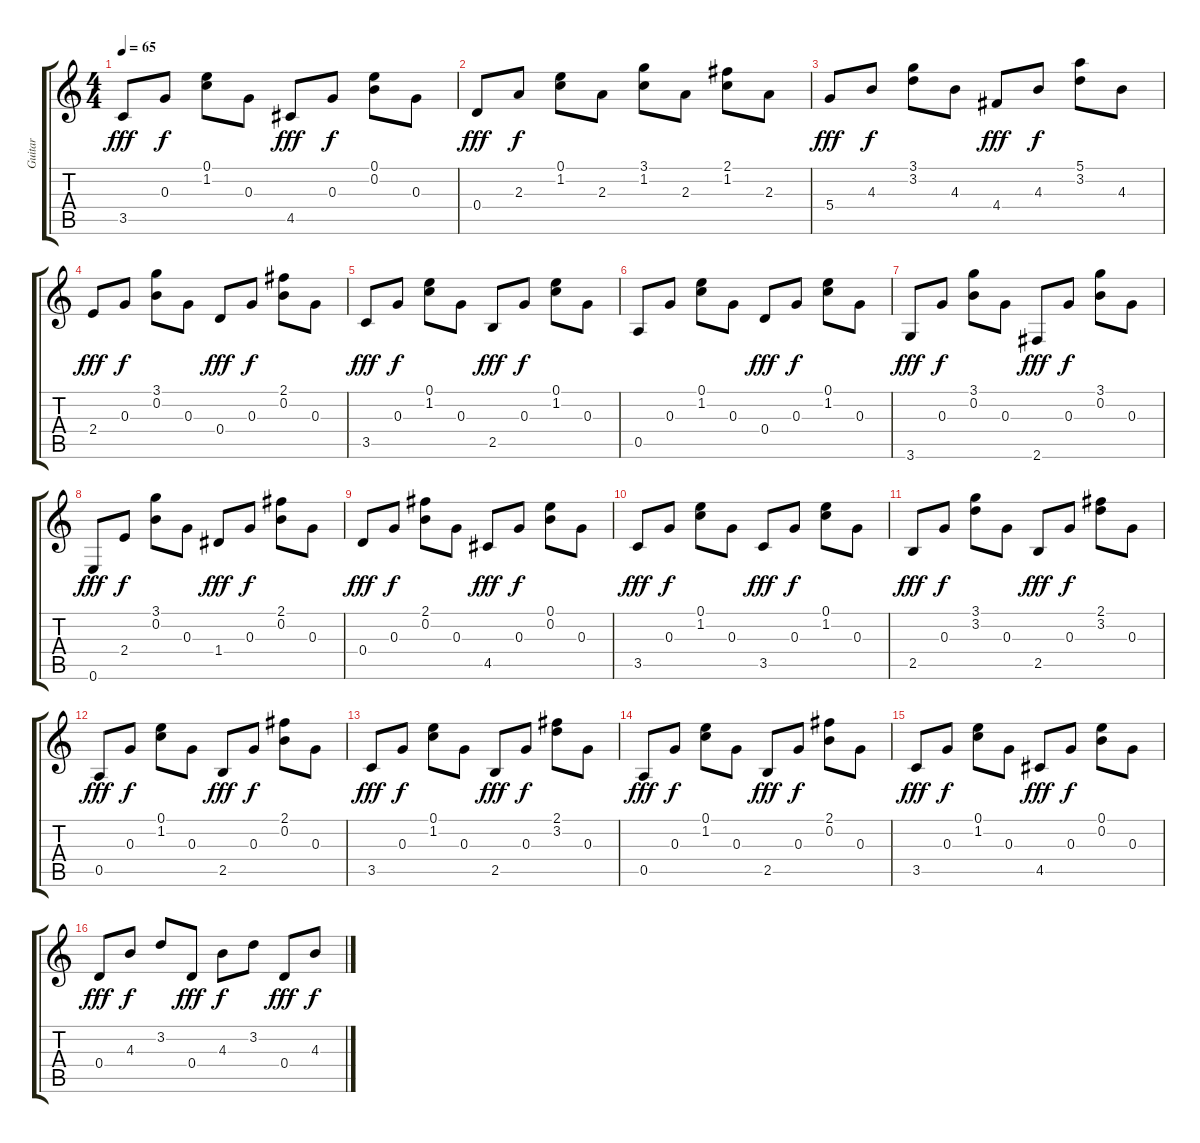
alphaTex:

\track ("Guitar" "Guitar") {instrument acousticguitarnylon}
\staff {score tabs}
\tuning (E4 B3 G3 D3 A2 E2) {hide}
\ts (4 4)
\tempo 65
\clef g2
\ks c
3.5.8{dy fff} 0.3.8{dy f} (0.1 1.2).8 0.3.8 4.5.8{dy fff} 0.3.8{dy f} (0.1 0.2).8 0.3.8 |
0.4.8{dy fff} 2.3.8{dy f} (0.1 1.2).8 2.3.8 (3.1 1.2).8 2.3.8 (2.1 1.2).8 2.3.8 |
5.4.8{dy fff} 4.3.8{dy f} (3.1 3.2).8 4.3.8 4.4.8{dy fff} 4.3.8{dy f} (5.1 3.2).8 4.3.8 |
2.4.8{dy fff} 0.3.8{dy f} (3.1 0.2).8 0.3.8 0.4.8{dy fff} 0.3.8{dy f} (2.1 0.2).8 0.3.8 |
3.5.8{dy fff} 0.3.8{dy f} (0.1 1.2).8 0.3.8 2.5.8{dy fff} 0.3.8{dy f} (0.1 1.2).8 0.3.8 |
0.5.8 0.3.8 (0.1 1.2).8 0.3.8 0.4.8{dy fff} 0.3.8{dy f} (0.1 1.2).8 0.3.8 |
3.6.8{dy fff} 0.3.8{dy f} (3.1 0.2).8 0.3.8 2.6.8{dy fff} 0.3.8{dy f} (3.1 0.2).8 0.3.8 |
0.6.8{dy fff} 2.4.8{dy f} (3.1 0.2).8 0.3.8 1.4.8{dy fff} 0.3.8{dy f} (2.1 0.2).8 0.3.8 |
0.4.8{dy fff} 0.3.8{dy f} (2.1 0.2).8 0.3.8 4.5.8{dy fff} 0.3.8{dy f} (0.1 0.2).8 0.3.8 |
3.5.8{dy fff} 0.3.8{dy f} (0.1 1.2).8 0.3.8 3.5.8{dy fff} 0.3.8{dy f} (0.1 1.2).8 0.3.8 |
2.5.8{dy fff} 0.3.8{dy f} (3.1 3.2).8 0.3.8 2.5.8{dy fff} 0.3.8{dy f} (2.1 3.2).8 0.3.8 |
0.5.8{dy fff} 0.3.8{dy f} (0.1 1.2).8 0.3.8 2.5.8{dy fff} 0.3.8{dy f} (2.1 0.2).8 0.3.8 |
3.5.8{dy fff} 0.3.8{dy f} (0.1 1.2).8 0.3.8 2.5.8{dy fff} 0.3.8{dy f} (2.1 3.2).8 0.3.8 |
0.5.8{dy fff} 0.3.8{dy f} (0.1 1.2).8 0.3.8 2.5.8{dy fff} 0.3.8{dy f} (2.1 0.2).8 0.3.8 |
3.5.8{dy fff} 0.3.8{dy f} (0.1 1.2).8 0.3.8 4.5.8{dy fff} 0.3.8{dy f} (0.1 0.2).8 0.3.8 |
0.4.8{dy fff} 4.3.8{dy f} 3.2.8 0.4.8{dy fff} 4.3.8{dy f} 3.2.8 0.4.8{dy fff} 4.3.8{dy f}
